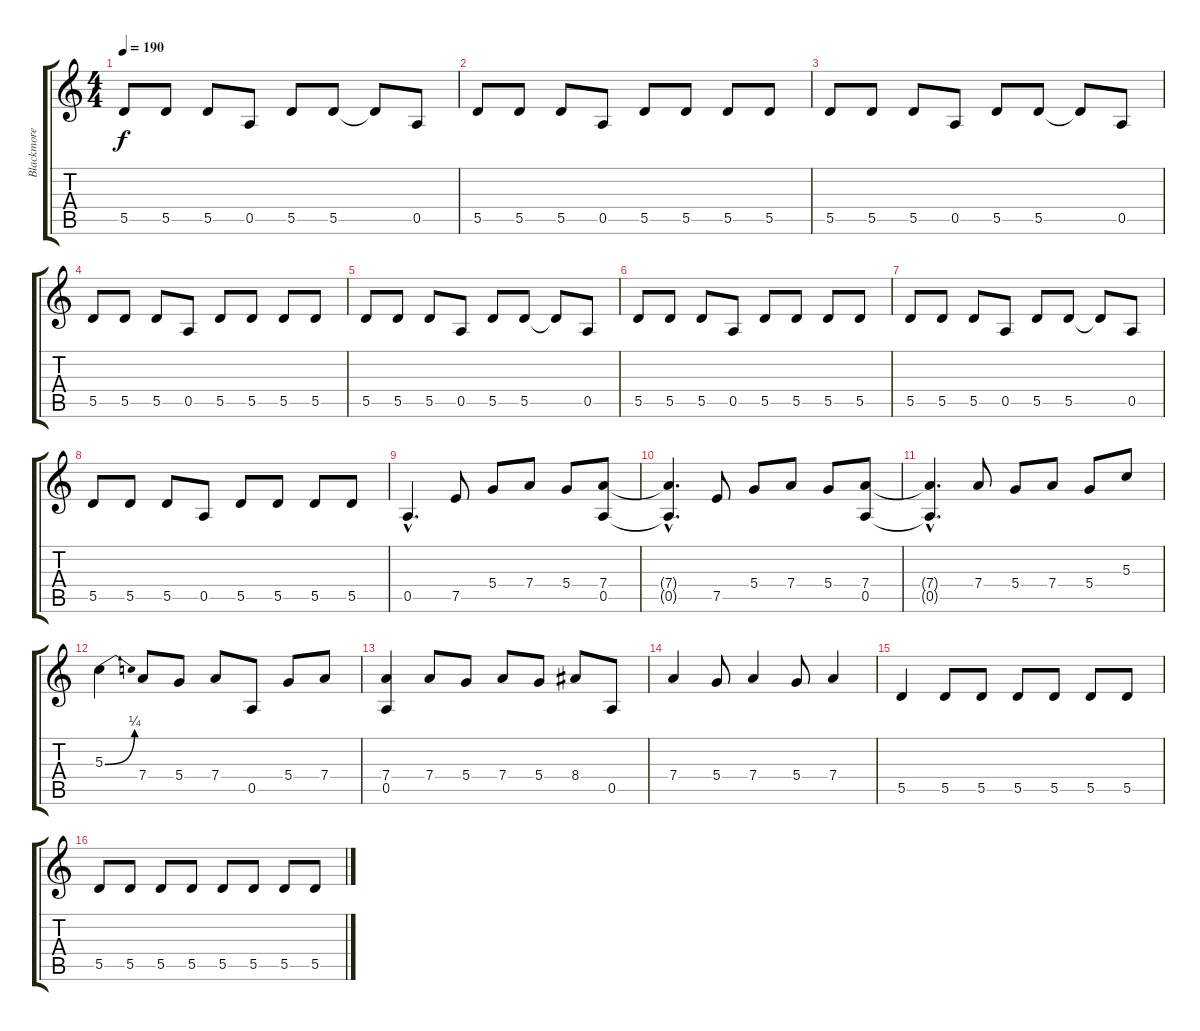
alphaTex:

\track ("Blackmore" "Blackmore") {instrument overdrivenguitar}
\staff {score tabs}
\tuning (E4 B3 G3 D3 A2 E2) {hide}
\ts (4 4)
\tempo 190
\clef g2
\ks c
5.5.8{dy f} 5.5.8 5.5.8 0.5.8 5.5.8 5.5.8 5.5{t}.8 0.5.8 |
5.5.8 5.5.8 5.5.8 0.5.8 5.5.8 5.5.8 5.5.8 5.5.8 |
5.5.8 5.5.8 5.5.8 0.5.8 5.5.8 5.5.8 5.5{t}.8 0.5.8 |
5.5.8 5.5.8 5.5.8 0.5.8 5.5.8 5.5.8 5.5.8 5.5.8 |
5.5.8 5.5.8 5.5.8 0.5.8 5.5.8 5.5.8 5.5{t}.8 0.5.8 |
5.5.8 5.5.8 5.5.8 0.5.8 5.5.8 5.5.8 5.5.8 5.5.8 |
5.5.8 5.5.8 5.5.8 0.5.8 5.5.8 5.5.8 5.5{t}.8 0.5.8 |
5.5.8 5.5.8 5.5.8 0.5.8 5.5.8 5.5.8 5.5.8 5.5.8 |
0.5{hac}.4{d} 7.5.8 5.4.8 7.4.8 5.4.8 (7.4 0.5).8 |
(7.4{hac t} 0.5{hac t}).4{d} 7.5.8 5.4.8 7.4.8 5.4.8 (7.4 0.5).8 |
(7.4{hac t} 0.5{hac t}).4{d} 7.4.8 5.4.8 7.4.8 5.4.8 5.3.8 |
5.3{be (bend 0 0 60 1)}.4 7.4.8 5.4.8 7.4.8 0.5.8 5.4.8 7.4.8 |
(7.4 0.5).4 7.4.8 5.4.8 7.4.8 5.4.8 8.4.8 0.5.8 |
7.4.4 5.4.8 7.4.4 5.4.8 7.4.4 |
5.5.4 5.5.8 5.5.8 5.5.8 5.5.8 5.5.8 5.5.8 |
5.5.8 5.5.8 5.5.8 5.5.8 5.5.8 5.5.8 5.5.8 5.5.8
